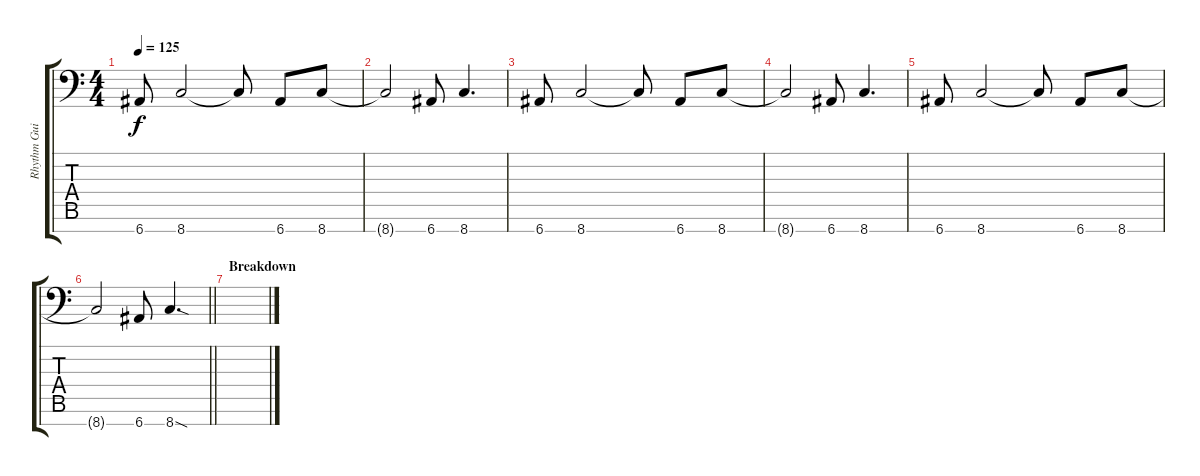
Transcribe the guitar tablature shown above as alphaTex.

\track ("Rhythm Guitar" "Rhythm Gui") {instrument distortionguitar}
\staff {score tabs}
\tuning (B3 G3 D3 A2 E2 B1 E1) {hide}
\ts (4 4)
\tempo 125
\clef f4
\ks c
6.7.8{dy f} 8.7.2 8.7{t}.8 6.7.8 8.7.8 |
8.7{t}.2 6.7.8 8.7.4{d} |
6.7.8 8.7.2 8.7{t}.8 6.7.8 8.7.8 |
8.7{t}.2 6.7.8 8.7.4{d} |
6.7.8 8.7.2 8.7{t}.8 6.7.8 8.7.8 |
\barLineRight lightlight
8.7{t}.2 6.7.8 8.7{sod}.4{d} |
\section ("" "Breakdown")
